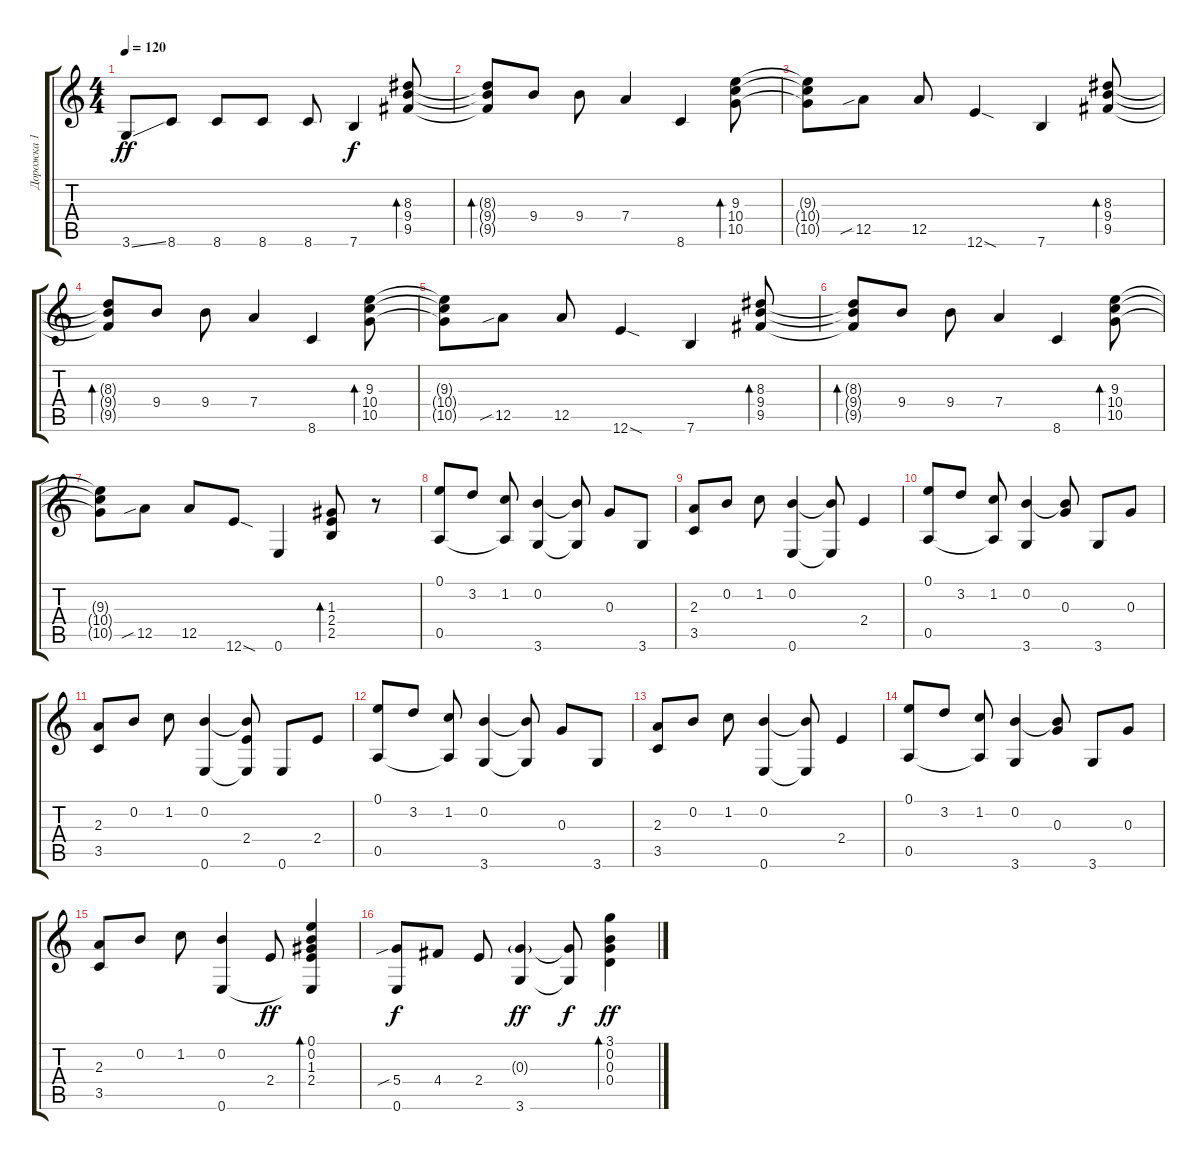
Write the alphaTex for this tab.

\track ("Дорожка 1" "Дорожка 1") {instrument acousticguitarsteel}
\staff {score tabs}
\tuning (E4 B3 G3 D3 A2 E2) {hide}
\ts (4 4)
\tempo 120
\clef g2
\ks c
3.6{ss}.8{dy ff} 8.6.8 8.6.8 8.6.8 8.6.8 7.6.4{dy f} (8.3 9.4 9.5).8{bd 60} |
(8.3{t} 9.4{t} 9.5{t}).8{bd 60} 9.4.8 9.4.8 7.4.4 8.6.4 (9.3 10.4 10.5).8{bd 60} |
(9.3{t} 10.4{t} 10.5{t}).8 12.5{sib}.8 12.5.8 12.6{sod}.4 7.6.4 (8.3 9.4 9.5).8{bd 60} |
(8.3{t} 9.4{t} 9.5{t}).8{bd 60} 9.4.8 9.4.8 7.4.4 8.6.4 (9.3 10.4 10.5).8{bd 60} |
(9.3{t} 10.4{t} 10.5{t}).8 12.5{sib}.8 12.5.8 12.6{sod}.4 7.6.4 (8.3 9.4 9.5).8{bd 60} |
(8.3{t} 9.4{t} 9.5{t}).8{bd 60} 9.4.8 9.4.8 7.4.4 8.6.4 (9.3 10.4 10.5).8{bd 60} |
(9.3{t} 10.4{t} 10.5{t}).8 12.5{sib}.8 12.5.8 12.6{sod}.8 0.6.4 (1.3 2.4 2.5).8{bd 60} r.8 |
(0.1 0.5).8 3.2.8 (1.2 0.5{t}).8 (0.2 3.6).4 (0.2{t} 3.6{t}).8 0.3.8 3.6.8 |
(2.3 3.5).8 0.2.8 1.2.8 (0.2 0.6).4 (0.2{t} 0.6{t}).8 2.4.4 |
(0.1 0.5).8 3.2.8 (1.2 0.5{t}).8 (0.2 3.6).4 (0.2{t} 0.3).8 3.6.8 0.3.8 |
(2.3 3.5).8 0.2.8 1.2.8 (0.2 0.6).4 (0.2{t} 2.4 0.6{t}).8 0.6.8 2.4.8 |
(0.1 0.5).8 3.2.8 (1.2 0.5{t}).8 (0.2 3.6).4 (0.2{t} 3.6{t}).8 0.3.8 3.6.8 |
(2.3 3.5).8 0.2.8 1.2.8 (0.2 0.6).4 (0.2{t} 0.6{t}).8 2.4.4 |
(0.1 0.5).8 3.2.8 (1.2 0.5{t}).8 (0.2 3.6).4 (0.2{t} 0.3).8 3.6.8 0.3.8 |
(2.3 3.5).8 0.2.8 1.2.8 (0.2 0.6).4 2.4.8{dy ff} (0.1 0.2 1.3 2.4 0.6{t}).4{bd 120} |
(5.4{sib} 0.6).8{dy f} 4.4.8 2.4.8 (0.3{g} 3.6).4{dy ff} (0.3{t} 3.6{t}).8{dy f} (3.1 0.2 0.3 0.4).4{bd 120 dy ff}
